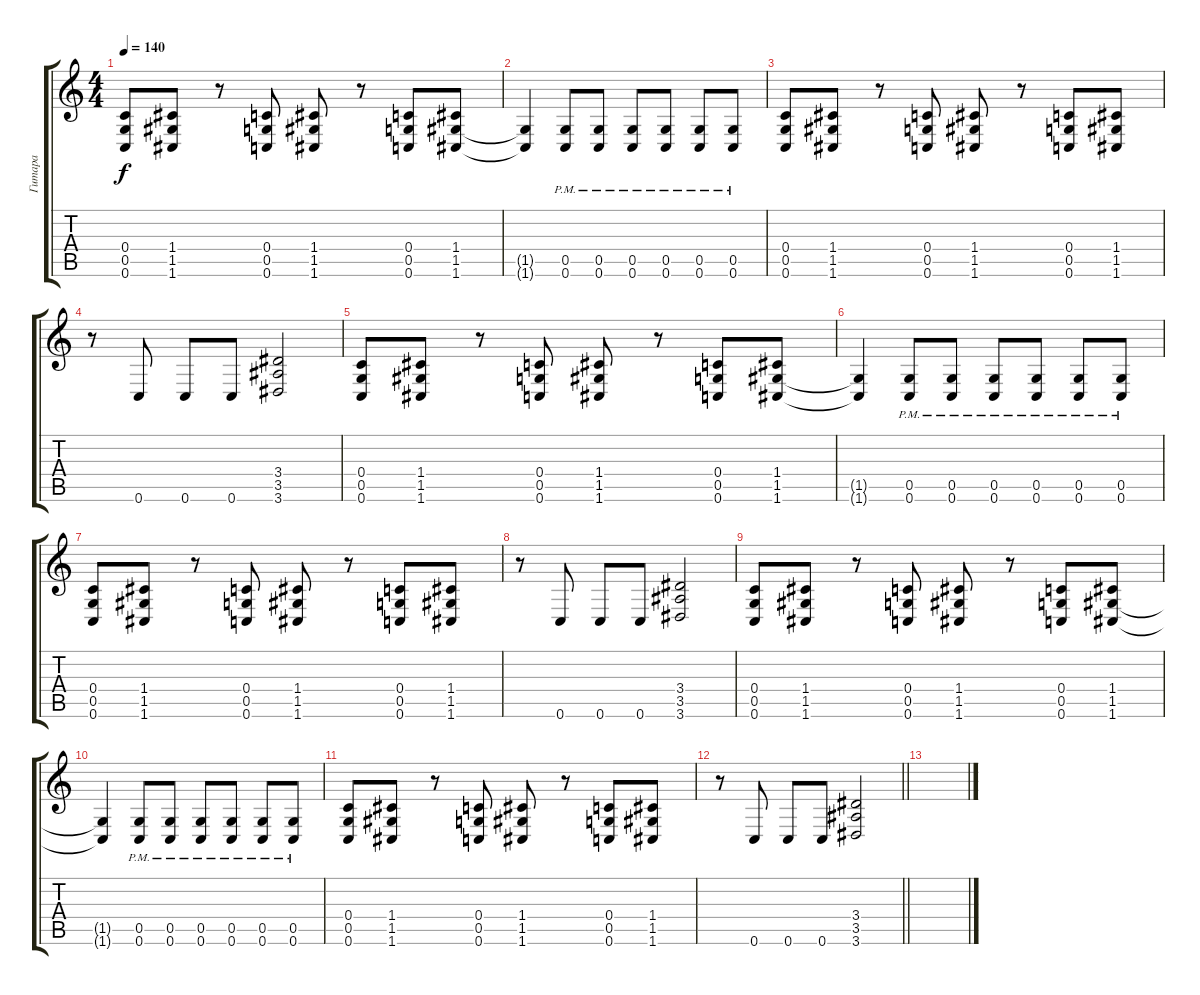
\track ("Гитара" "Гитара") {instrument distortionguitar}
\staff {score tabs}
\tuning (D4 A3 F3 C3 G2 C2) {hide}
\ts (4 4)
\tempo 140
\clef g2
\ks c
(0.4 0.5 0.6).8{dy f} (1.4 1.5 1.6).8 r.8 (0.4 0.5 0.6).8 (1.4 1.5 1.6).8 r.8 (0.4 0.5 0.6).8 (1.4 1.5 1.6).8 |
(1.5{t} 1.6{t}).4 (0.5{pm} 0.6{pm}).8 (0.5{pm} 0.6{pm}).8 (0.5{pm} 0.6{pm}).8 (0.5{pm} 0.6{pm}).8 (0.5{pm} 0.6{pm}).8 (0.5{pm} 0.6{pm}).8 |
(0.4 0.5 0.6).8 (1.4 1.5 1.6).8 r.8 (0.4 0.5 0.6).8 (1.4 1.5 1.6).8 r.8 (0.4 0.5 0.6).8 (1.4 1.5 1.6).8 |
r.8 0.6.8 0.6.8 0.6.8 (3.4 3.5 3.6).2 |
(0.4 0.5 0.6).8 (1.4 1.5 1.6).8 r.8 (0.4 0.5 0.6).8 (1.4 1.5 1.6).8 r.8 (0.4 0.5 0.6).8 (1.4 1.5 1.6).8 |
(1.5{t} 1.6{t}).4 (0.5{pm} 0.6{pm}).8 (0.5{pm} 0.6{pm}).8 (0.5{pm} 0.6{pm}).8 (0.5{pm} 0.6{pm}).8 (0.5{pm} 0.6{pm}).8 (0.5{pm} 0.6{pm}).8 |
(0.4 0.5 0.6).8 (1.4 1.5 1.6).8 r.8 (0.4 0.5 0.6).8 (1.4 1.5 1.6).8 r.8 (0.4 0.5 0.6).8 (1.4 1.5 1.6).8 |
r.8 0.6.8 0.6.8 0.6.8 (3.4 3.5 3.6).2 |
(0.4 0.5 0.6).8 (1.4 1.5 1.6).8 r.8 (0.4 0.5 0.6).8 (1.4 1.5 1.6).8 r.8 (0.4 0.5 0.6).8 (1.4 1.5 1.6).8 |
(1.5{t} 1.6{t}).4 (0.5{pm} 0.6{pm}).8 (0.5{pm} 0.6{pm}).8 (0.5{pm} 0.6{pm}).8 (0.5{pm} 0.6{pm}).8 (0.5{pm} 0.6{pm}).8 (0.5{pm} 0.6{pm}).8 |
(0.4 0.5 0.6).8 (1.4 1.5 1.6).8 r.8 (0.4 0.5 0.6).8 (1.4 1.5 1.6).8 r.8 (0.4 0.5 0.6).8 (1.4 1.5 1.6).8 |
\barLineRight lightlight
r.8 0.6.8 0.6.8 0.6.8 (3.4 3.5 3.6).2 |
\section ("" " ")
